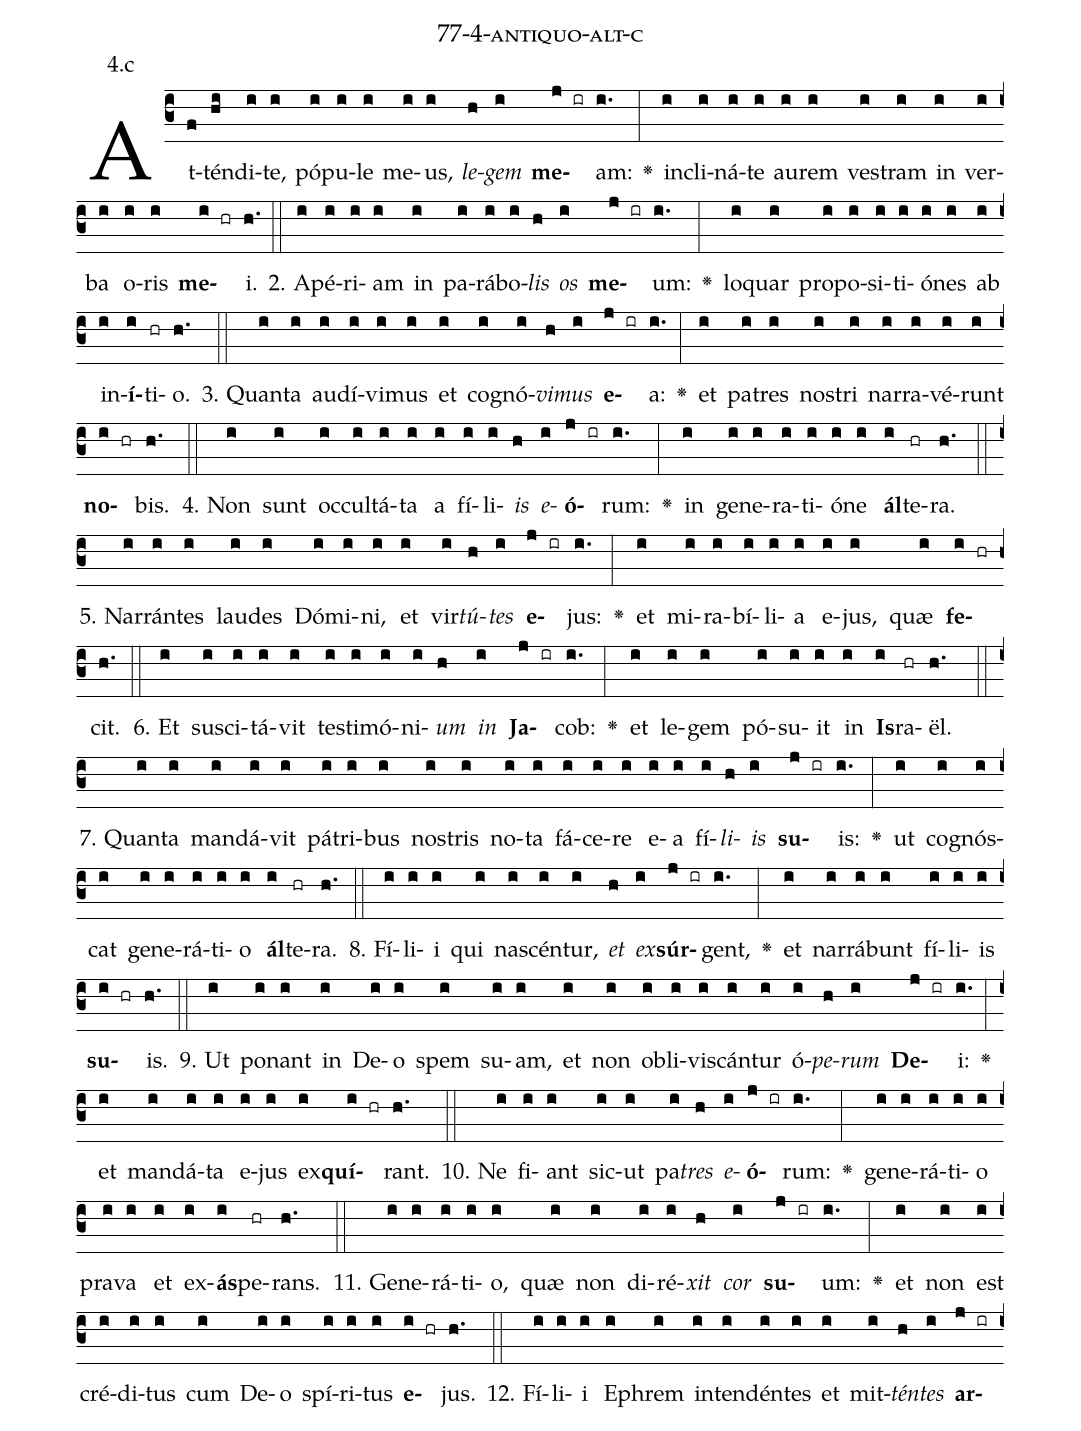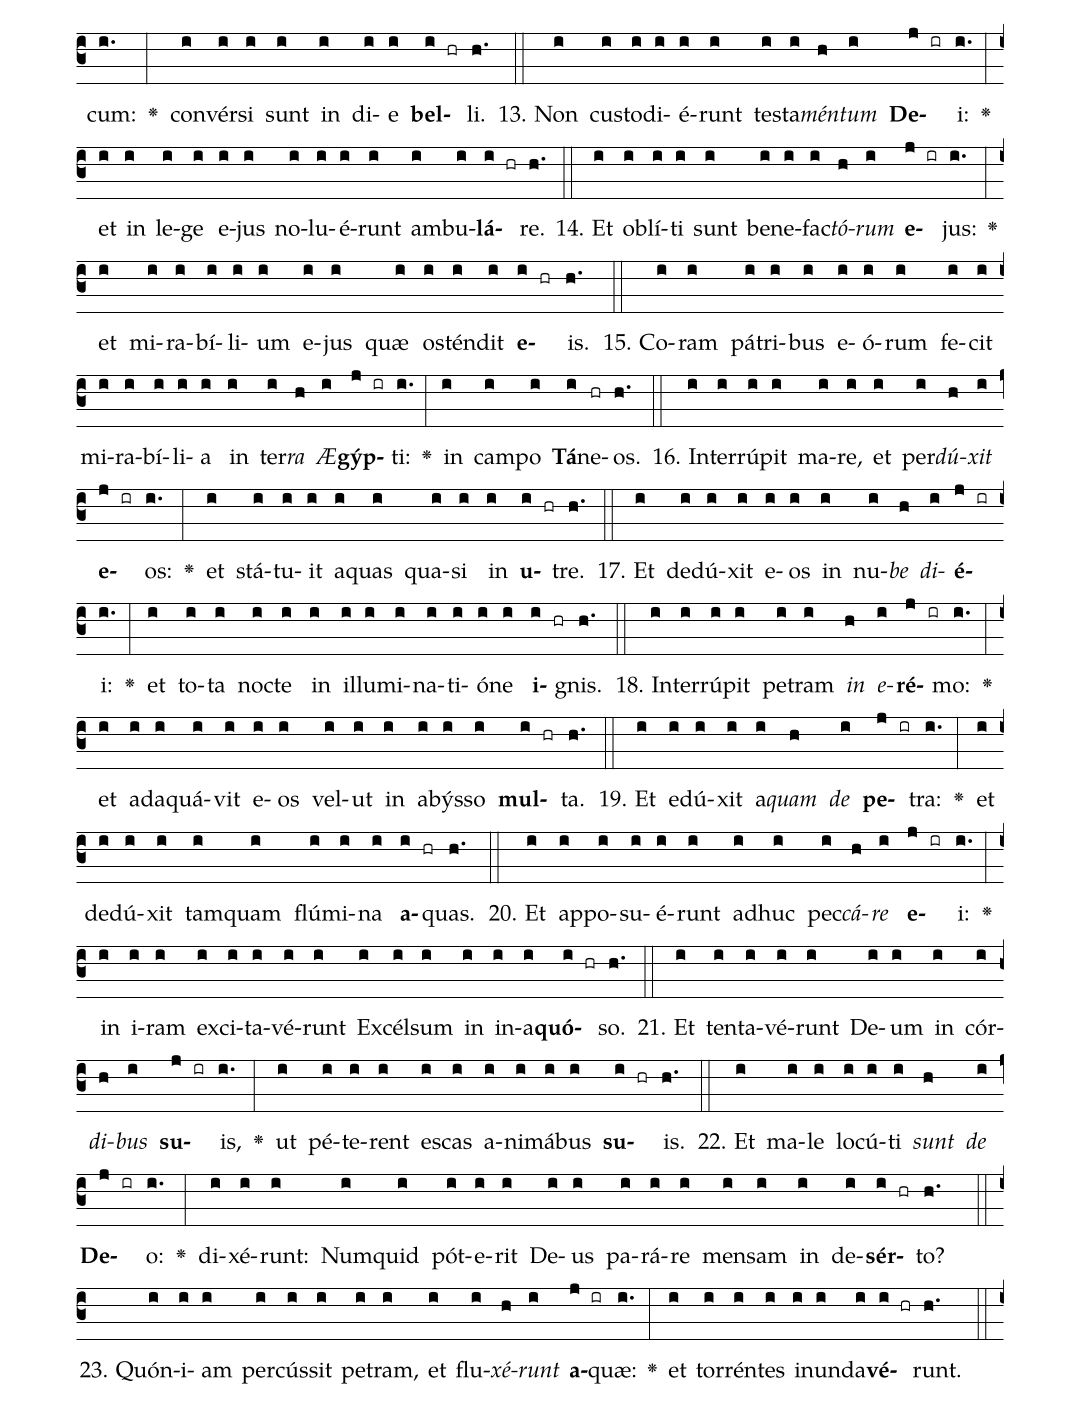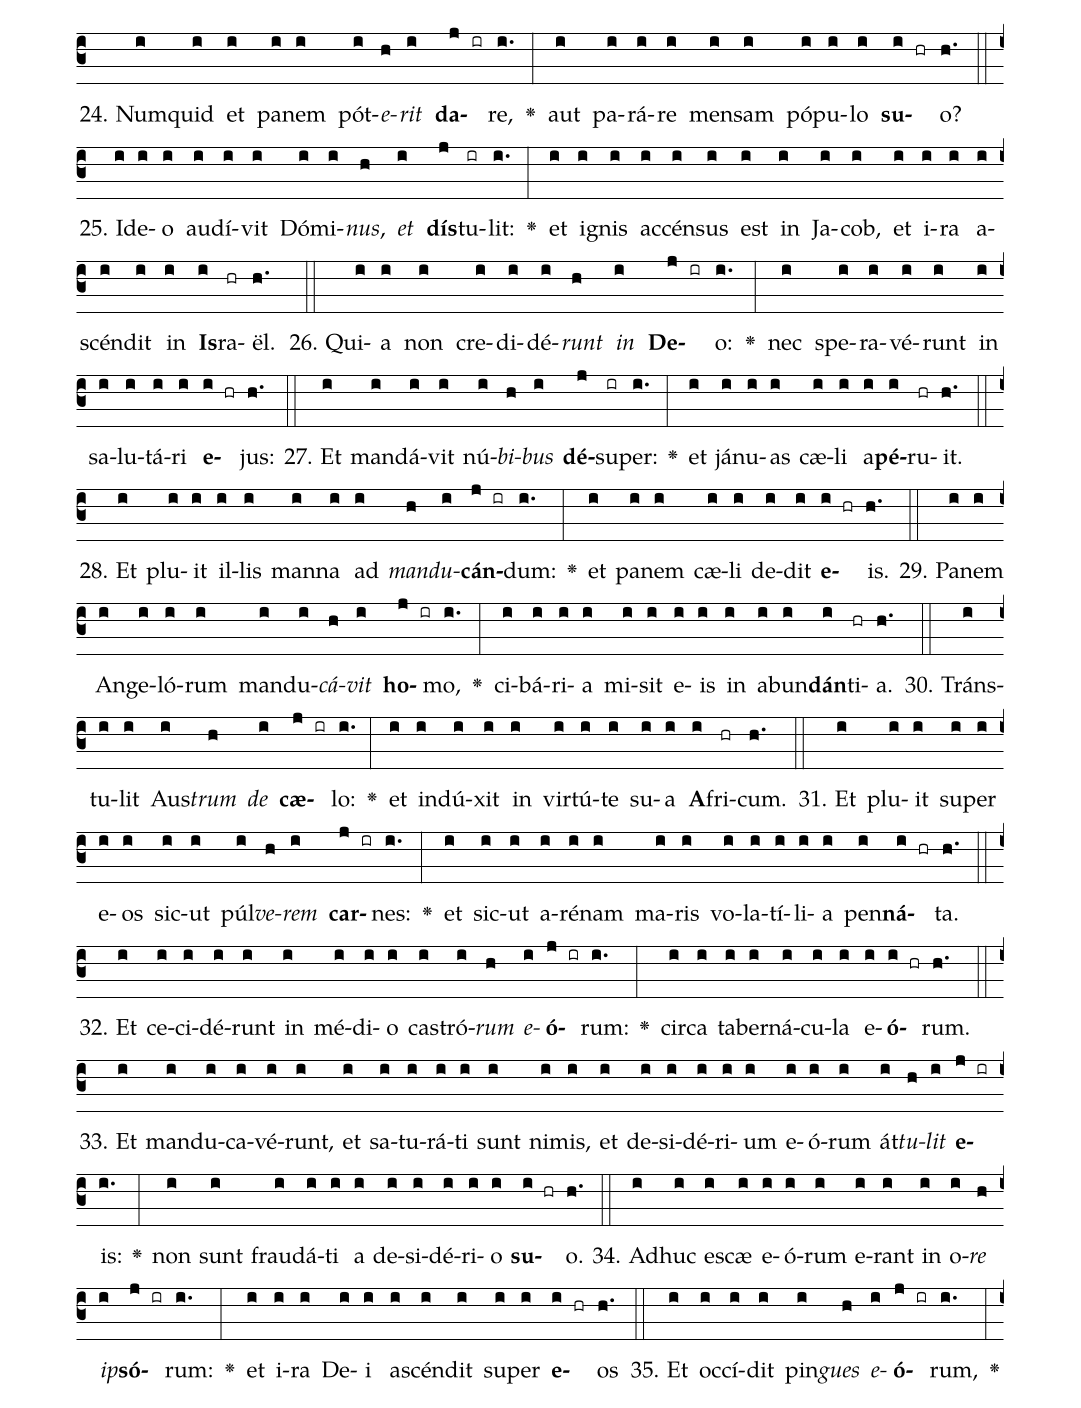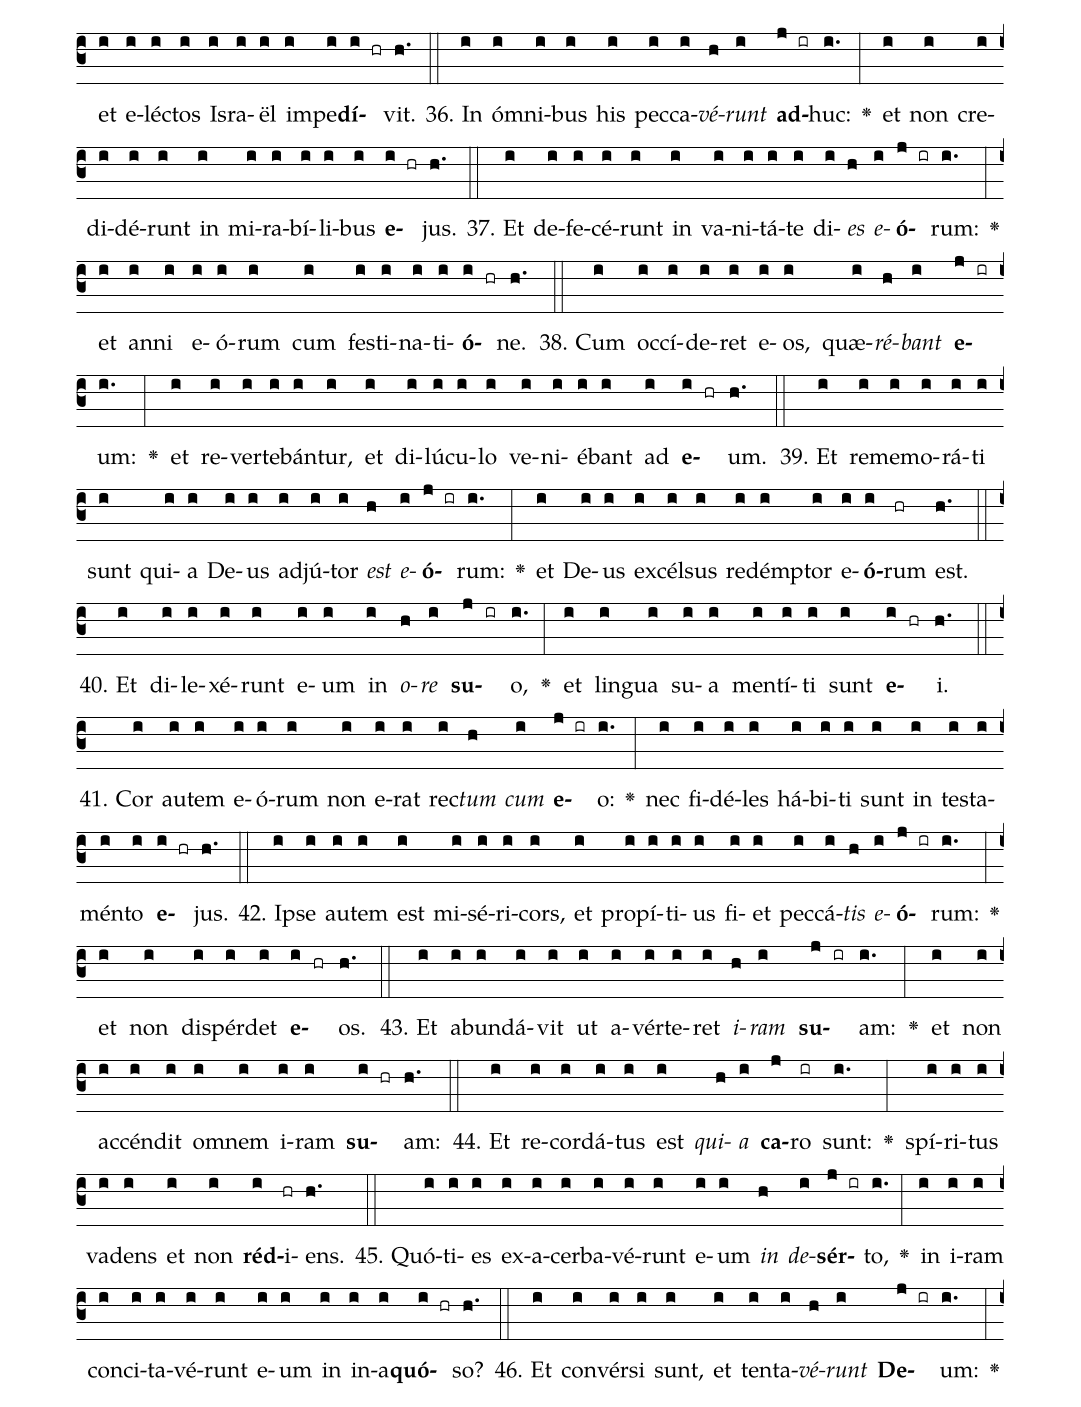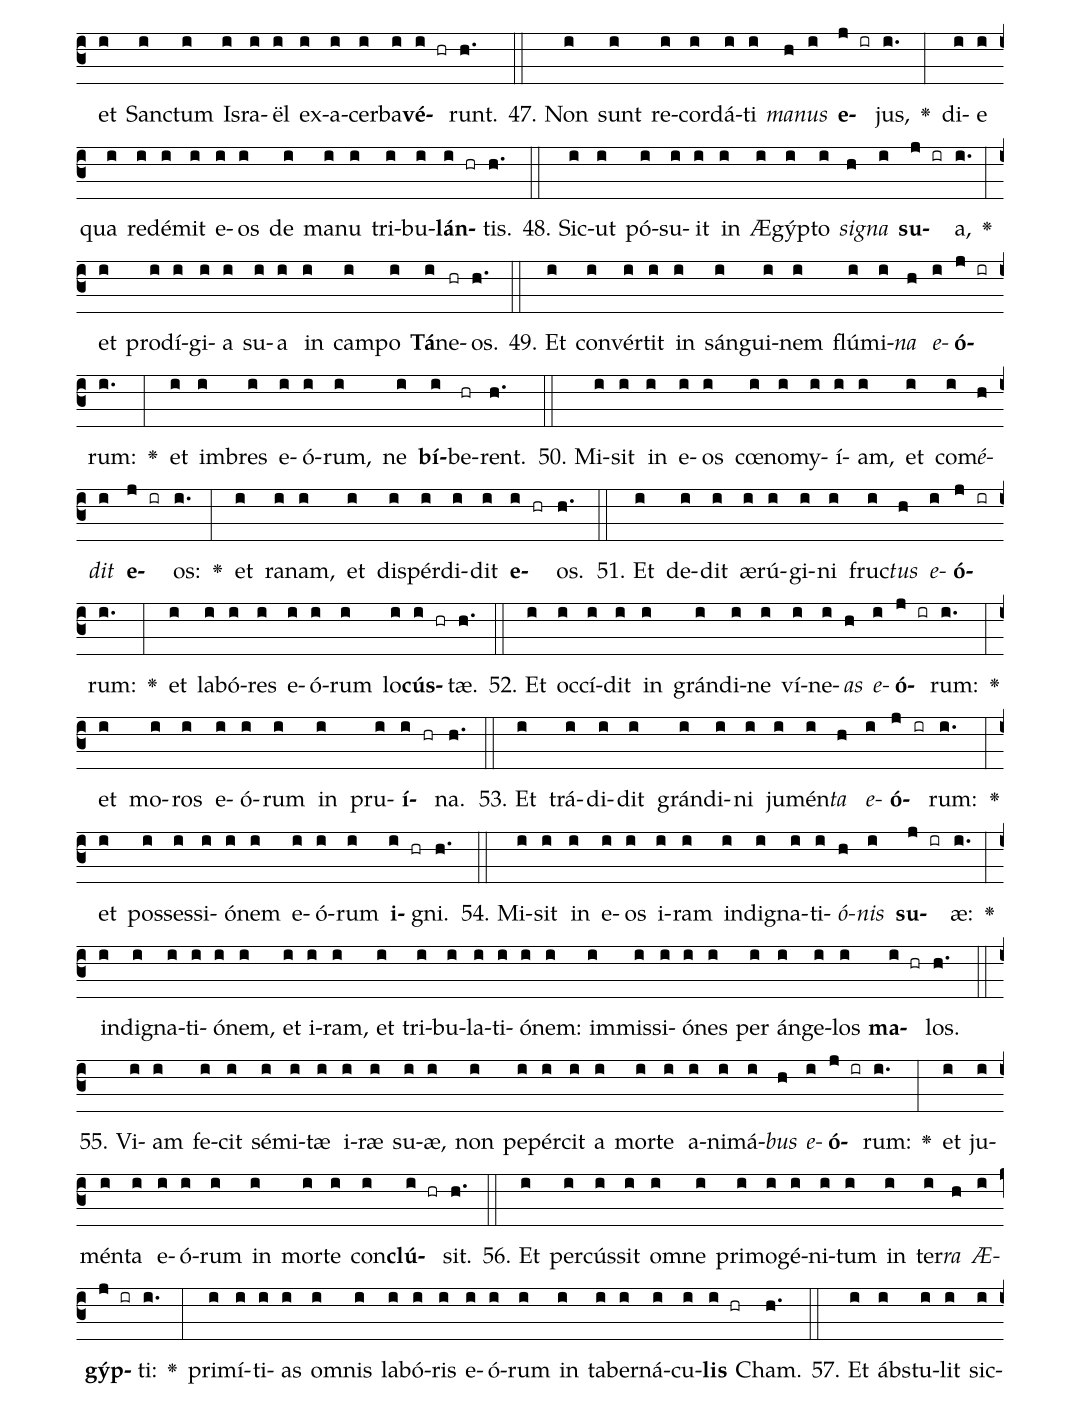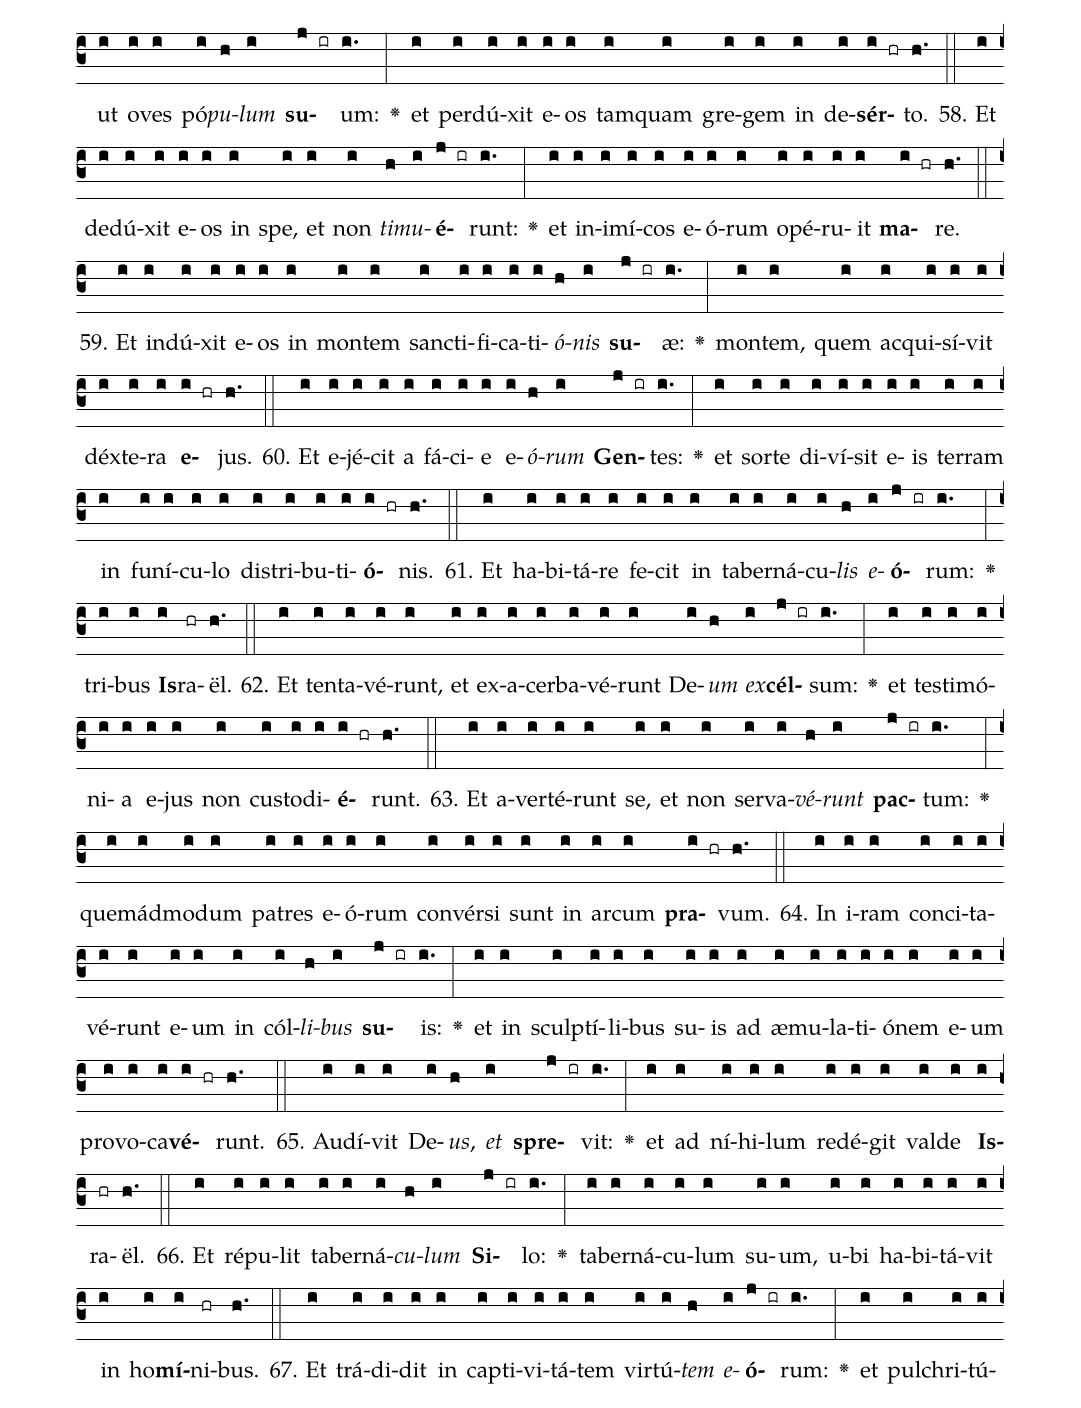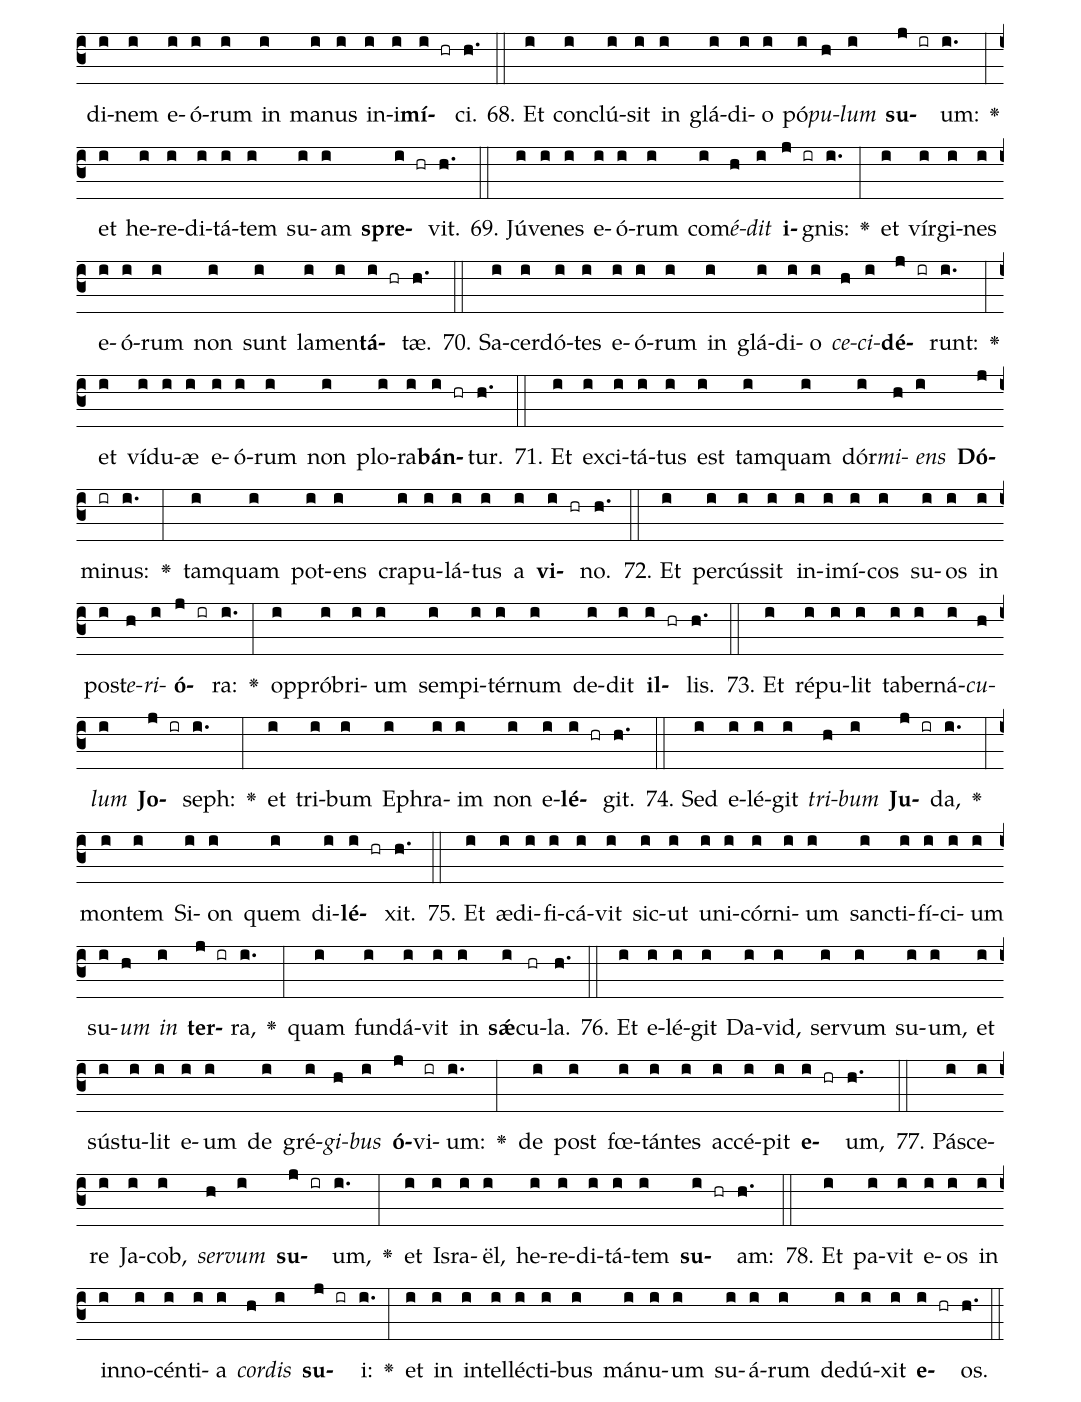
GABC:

name: 77-4-antiquo-alt-c;
annotation: 4.c;
%%
(c3)At(f)tén(hi)di(i)te,(i) pó(i)pu(i)le(i) me(i)us,(i) <i>le</i>(h)<i>gem</i>(i) <b>me</b>(j ir)am:(i.) <v>\greheightstar</v>(:) in(i)cli(i)ná(i)te(i) au(i)rem(i) ves(i)tram(i) in(i) ver(i)ba(i) o(i)ris(i) <b>me</b>(i hr)i.(h.) (::)
2. A(i)pé(i)ri(i)am(i) in(i) pa(i)rá(i)bo(i)<i>lis</i>(h) <i>os</i>(i) <b>me</b>(j ir)um:(i.) <v>\greheightstar</v>(:) lo(i)quar(i) pro(i)po(i)si(i)ti(i)ó(i)nes(i) ab(i) in(i)<b>í</b>(i)ti(hr)o.(h.) (::)
3. Quan(i)ta(i) au(i)dí(i)vi(i)mus(i) et(i) co(i)gnó(i)<i>vi</i>(h)<i>mus</i>(i) <b>e</b>(j ir)a:(i.) <v>\greheightstar</v>(:) et(i) pa(i)tres(i) nos(i)tri(i) nar(i)ra(i)vé(i)runt(i) <b>no</b>(i hr)bis.(h.) (::)
4. Non(i) sunt(i) oc(i)cul(i)tá(i)ta(i) a(i) fí(i)li(i)<i>is</i>(h) <i>e</i>(i)<b>ó</b>(j ir)rum:(i.) <v>\greheightstar</v>(:) in(i) ge(i)ne(i)ra(i)ti(i)ó(i)ne(i) <b>ál</b>(i)te(hr)ra.(h.) (::)
5. Nar(i)rán(i)tes(i) lau(i)des(i) Dó(i)mi(i)ni,(i) et(i) vir(i)<i>tú</i>(h)<i>tes</i>(i) <b>e</b>(j ir)jus:(i.) <v>\greheightstar</v>(:) et(i) mi(i)ra(i)bí(i)li(i)a(i) e(i)jus,(i) quæ(i) <b>fe</b>(i hr)cit.(h.) (::)
6. Et(i) su(i)sci(i)tá(i)vit(i) tes(i)ti(i)mó(i)ni(i)<i>um</i>(h) <i>in</i>(i) <b>Ja</b>(j ir)cob:(i.) <v>\greheightstar</v>(:) et(i) le(i)gem(i) pó(i)su(i)it(i) in(i) <b>Is</b>(i)ra(hr)ël.(h.) (::)
7. Quan(i)ta(i) man(i)dá(i)vit(i) pá(i)tri(i)bus(i) nos(i)tris(i) no(i)ta(i) fá(i)ce(i)re(i) e(i)a(i) fí(i)<i>li</i>(h)<i>is</i>(i) <b>su</b>(j ir)is:(i.) <v>\greheightstar</v>(:) ut(i) co(i)gnós(i)cat(i) ge(i)ne(i)rá(i)ti(i)o(i) <b>ál</b>(i)te(hr)ra.(h.) (::)
8. Fí(i)li(i)i(i) qui(i) na(i)scén(i)tur,(i) <i>et</i>(h) <i>ex</i>(i)<b>súr</b>(j ir)gent,(i.) <v>\greheightstar</v>(:) et(i) nar(i)rá(i)bunt(i) fí(i)li(i)is(i) <b>su</b>(i hr)is.(h.) (::)
9. Ut(i) po(i)nant(i) in(i) De(i)o(i) spem(i) su(i)am,(i) et(i) non(i) ob(i)li(i)vis(i)cán(i)tur(i) ó(i)<i>pe</i>(h)<i>rum</i>(i) <b>De</b>(j ir)i:(i.) <v>\greheightstar</v>(:) et(i) man(i)dá(i)ta(i) e(i)jus(i) ex(i)<b>quí</b>(i hr)rant.(h.) (::)
10. Ne(i) fi(i)ant(i) sic(i)ut(i) pa(i)<i>tres</i>(h) <i>e</i>(i)<b>ó</b>(j ir)rum:(i.) <v>\greheightstar</v>(:) ge(i)ne(i)rá(i)ti(i)o(i) pra(i)va(i) et(i) ex(i)<b>ás</b>(i)pe(hr)rans.(h.) (::)
11. Ge(i)ne(i)rá(i)ti(i)o,(i) quæ(i) non(i) di(i)ré(i)<i>xit</i>(h) <i>cor</i>(i) <b>su</b>(j ir)um:(i.) <v>\greheightstar</v>(:) et(i) non(i) est(i) cré(i)di(i)tus(i) cum(i) De(i)o(i) spí(i)ri(i)tus(i) <b>e</b>(i hr)jus.(h.) (::)
12. Fí(i)li(i)i(i) E(i)phrem(i) in(i)ten(i)dén(i)tes(i) et(i) mit(i)<i>tén</i>(h)<i>tes</i>(i) <b>ar</b>(j ir)cum:(i.) <v>\greheightstar</v>(:) con(i)vér(i)si(i) sunt(i) in(i) di(i)e(i) <b>bel</b>(i hr)li.(h.) (::)
13. Non(i) cus(i)to(i)di(i)é(i)runt(i) tes(i)ta(i)<i>mén</i>(h)<i>tum</i>(i) <b>De</b>(j ir)i:(i.) <v>\greheightstar</v>(:) et(i) in(i) le(i)ge(i) e(i)jus(i) no(i)lu(i)é(i)runt(i) am(i)bu(i)<b>lá</b>(i hr)re.(h.) (::)
14. Et(i) ob(i)lí(i)ti(i) sunt(i) be(i)ne(i)fac(i)<i>tó</i>(h)<i>rum</i>(i) <b>e</b>(j ir)jus:(i.) <v>\greheightstar</v>(:) et(i) mi(i)ra(i)bí(i)li(i)um(i) e(i)jus(i) quæ(i) os(i)tén(i)dit(i) <b>e</b>(i hr)is.(h.) (::)
15. Co(i)ram(i) pá(i)tri(i)bus(i) e(i)ó(i)rum(i) fe(i)cit(i) mi(i)ra(i)bí(i)li(i)a(i) in(i) ter(i)<i>ra</i>(h) <i>Æ</i>(i)<b>gýp</b>(j ir)ti:(i.) <v>\greheightstar</v>(:) in(i) cam(i)po(i) <b>Tá</b>(i)ne(hr)os.(h.) (::)
16. In(i)ter(i)rú(i)pit(i) ma(i)re,(i) et(i) per(i)<i>dú</i>(h)<i>xit</i>(i) <b>e</b>(j ir)os:(i.) <v>\greheightstar</v>(:) et(i) stá(i)tu(i)it(i) a(i)quas(i) qua(i)si(i) in(i) <b>u</b>(i hr)tre.(h.) (::)
17. Et(i) de(i)dú(i)xit(i) e(i)os(i) in(i) nu(i)<i>be</i>(h) <i>di</i>(i)<b>é</b>(j ir)i:(i.) <v>\greheightstar</v>(:) et(i) to(i)ta(i) noc(i)te(i) in(i) il(i)lu(i)mi(i)na(i)ti(i)ó(i)ne(i) <b>i</b>(i hr)gnis.(h.) (::)
18. In(i)ter(i)rú(i)pit(i) pe(i)tram(i) <i>in</i>(h) <i>e</i>(i)<b>ré</b>(j ir)mo:(i.) <v>\greheightstar</v>(:) et(i) ad(i)a(i)quá(i)vit(i) e(i)os(i) vel(i)ut(i) in(i) a(i)býs(i)so(i) <b>mul</b>(i hr)ta.(h.) (::)
19. Et(i) e(i)dú(i)xit(i) a(i)<i>quam</i>(h) <i>de</i>(i) <b>pe</b>(j ir)tra:(i.) <v>\greheightstar</v>(:) et(i) de(i)dú(i)xit(i) tam(i)quam(i) flú(i)mi(i)na(i) <b>a</b>(i hr)quas.(h.) (::)
20. Et(i) ap(i)po(i)su(i)é(i)runt(i) ad(i)huc(i) pec(i)<i>cá</i>(h)<i>re</i>(i) <b>e</b>(j ir)i:(i.) <v>\greheightstar</v>(:) in(i) i(i)ram(i) ex(i)ci(i)ta(i)vé(i)runt(i) Ex(i)cél(i)sum(i) in(i) in(i)a(i)<b>quó</b>(i hr)so.(h.) (::)
21. Et(i) ten(i)ta(i)vé(i)runt(i) De(i)um(i) in(i) cór(i)<i>di</i>(h)<i>bus</i>(i) <b>su</b>(j ir)is,(i.) <v>\greheightstar</v>(:) ut(i) pé(i)te(i)rent(i) es(i)cas(i) a(i)ni(i)má(i)bus(i) <b>su</b>(i hr)is.(h.) (::)
22. Et(i) ma(i)le(i) lo(i)cú(i)ti(i) <i>sunt</i>(h) <i>de</i>(i) <b>De</b>(j ir)o:(i.) <v>\greheightstar</v>(:) di(i)xé(i)runt:(i) Num(i)quid(i) pót(i)e(i)rit(i) De(i)us(i) pa(i)rá(i)re(i) men(i)sam(i) in(i) de(i)<b>sér</b>(i hr)to?(h.) (::)
23. Quón(i)i(i)am(i) per(i)cús(i)sit(i) pe(i)tram,(i) et(i) flu(i)<i>xé</i>(h)<i>runt</i>(i) <b>a</b>(j ir)quæ:(i.) <v>\greheightstar</v>(:) et(i) tor(i)rén(i)tes(i) in(i)un(i)da(i)<b>vé</b>(i hr)runt.(h.) (::)
24. Num(i)quid(i) et(i) pa(i)nem(i) pót(i)<i>e</i>(h)<i>rit</i>(i) <b>da</b>(j ir)re,(i.) <v>\greheightstar</v>(:) aut(i) pa(i)rá(i)re(i) men(i)sam(i) pó(i)pu(i)lo(i) <b>su</b>(i hr)o?(h.) (::)
25. Id(i)e(i)o(i) au(i)dí(i)vit(i) Dó(i)mi(i)<i>nus</i>,(h) <i>et</i>(i) <b>dís</b>(j)tu(ir)lit:(i.) <v>\greheightstar</v>(:) et(i) i(i)gnis(i) ac(i)cén(i)sus(i) est(i) in(i) Ja(i)cob,(i) et(i) i(i)ra(i) a(i)scén(i)dit(i) in(i) <b>Is</b>(i)ra(hr)ël.(h.) (::)
26. Qui(i)a(i) non(i) cre(i)di(i)dé(i)<i>runt</i>(h) <i>in</i>(i) <b>De</b>(j ir)o:(i.) <v>\greheightstar</v>(:) nec(i) spe(i)ra(i)vé(i)runt(i) in(i) sa(i)lu(i)tá(i)ri(i) <b>e</b>(i hr)jus:(h.) (::)
27. Et(i) man(i)dá(i)vit(i) nú(i)<i>bi</i>(h)<i>bus</i>(i) <b>dé</b>(j)su(ir)per:(i.) <v>\greheightstar</v>(:) et(i) já(i)nu(i)as(i) cæ(i)li(i) a(i)<b>pé</b>(i)ru(hr)it.(h.) (::)
28. Et(i) plu(i)it(i) il(i)lis(i) man(i)na(i) ad(i) <i>man</i>(h)<i>du</i>(i)<b>cán</b>(j ir)dum:(i.) <v>\greheightstar</v>(:) et(i) pa(i)nem(i) cæ(i)li(i) de(i)dit(i) <b>e</b>(i hr)is.(h.) (::)
29. Pa(i)nem(i) An(i)ge(i)ló(i)rum(i) man(i)du(i)<i>cá</i>(h)<i>vit</i>(i) <b>ho</b>(j ir)mo,(i.) <v>\greheightstar</v>(:) ci(i)bá(i)ri(i)a(i) mi(i)sit(i) e(i)is(i) in(i) ab(i)un(i)<b>dán</b>(i)ti(hr)a.(h.) (::)
30. Tráns(i)tu(i)lit(i) Aus(i)<i>trum</i>(h) <i>de</i>(i) <b>cæ</b>(j ir)lo:(i.) <v>\greheightstar</v>(:) et(i) in(i)dú(i)xit(i) in(i) vir(i)tú(i)te(i) su(i)a(i) <b>A</b>(i)fri(hr)cum.(h.) (::)
31. Et(i) plu(i)it(i) su(i)per(i) e(i)os(i) sic(i)ut(i) púl(i)<i>ve</i>(h)<i>rem</i>(i) <b>car</b>(j ir)nes:(i.) <v>\greheightstar</v>(:) et(i) sic(i)ut(i) a(i)ré(i)nam(i) ma(i)ris(i) vo(i)la(i)tí(i)li(i)a(i) pen(i)<b>ná</b>(i hr)ta.(h.) (::)
32. Et(i) ce(i)ci(i)dé(i)runt(i) in(i) mé(i)di(i)o(i) cas(i)tró(i)<i>rum</i>(h) <i>e</i>(i)<b>ó</b>(j ir)rum:(i.) <v>\greheightstar</v>(:) cir(i)ca(i) ta(i)ber(i)ná(i)cu(i)la(i) e(i)<b>ó</b>(i hr)rum.(h.) (::)
33. Et(i) man(i)du(i)ca(i)vé(i)runt,(i) et(i) sa(i)tu(i)rá(i)ti(i) sunt(i) ni(i)mis,(i) et(i) de(i)si(i)dé(i)ri(i)um(i) e(i)ó(i)rum(i) át(i)<i>tu</i>(h)<i>lit</i>(i) <b>e</b>(j ir)is:(i.) <v>\greheightstar</v>(:) non(i) sunt(i) frau(i)dá(i)ti(i) a(i) de(i)si(i)dé(i)ri(i)o(i) <b>su</b>(i hr)o.(h.) (::)
34. Ad(i)huc(i) e(i)scæ(i) e(i)ó(i)rum(i) e(i)rant(i) in(i) o(i)<i>re</i>(h) <i>ip</i>(i)<b>só</b>(j ir)rum:(i.) <v>\greheightstar</v>(:) et(i) i(i)ra(i) De(i)i(i) a(i)scén(i)dit(i) su(i)per(i) <b>e</b>(i hr)os(h.) (::)
35. Et(i) oc(i)cí(i)dit(i) pin(i)<i>gues</i>(h) <i>e</i>(i)<b>ó</b>(j ir)rum,(i.) <v>\greheightstar</v>(:) et(i) e(i)léc(i)tos(i) Is(i)ra(i)ël(i) im(i)pe(i)<b>dí</b>(i hr)vit.(h.) (::)
36. In(i) óm(i)ni(i)bus(i) his(i) pec(i)ca(i)<i>vé</i>(h)<i>runt</i>(i) <b>ad</b>(j ir)huc:(i.) <v>\greheightstar</v>(:) et(i) non(i) cre(i)di(i)dé(i)runt(i) in(i) mi(i)ra(i)bí(i)li(i)bus(i) <b>e</b>(i hr)jus.(h.) (::)
37. Et(i) de(i)fe(i)cé(i)runt(i) in(i) va(i)ni(i)tá(i)te(i) di(i)<i>es</i>(h) <i>e</i>(i)<b>ó</b>(j ir)rum:(i.) <v>\greheightstar</v>(:) et(i) an(i)ni(i) e(i)ó(i)rum(i) cum(i) fes(i)ti(i)na(i)ti(i)<b>ó</b>(i hr)ne.(h.) (::)
38. Cum(i) oc(i)cí(i)de(i)ret(i) e(i)os,(i) quæ(i)<i>ré</i>(h)<i>bant</i>(i) <b>e</b>(j ir)um:(i.) <v>\greheightstar</v>(:) et(i) re(i)ver(i)te(i)bán(i)tur,(i) et(i) di(i)lú(i)cu(i)lo(i) ve(i)ni(i)é(i)bant(i) ad(i) <b>e</b>(i hr)um.(h.) (::)
39. Et(i) re(i)me(i)mo(i)rá(i)ti(i) sunt(i) qui(i)a(i) De(i)us(i) ad(i)jú(i)tor(i) <i>est</i>(h) <i>e</i>(i)<b>ó</b>(j ir)rum:(i.) <v>\greheightstar</v>(:) et(i) De(i)us(i) ex(i)cél(i)sus(i) red(i)émp(i)tor(i) e(i)<b>ó</b>(i)rum(hr) est.(h.) (::)
40. Et(i) di(i)le(i)xé(i)runt(i) e(i)um(i) in(i) <i>o</i>(h)<i>re</i>(i) <b>su</b>(j ir)o,(i.) <v>\greheightstar</v>(:) et(i) lin(i)gua(i) su(i)a(i) men(i)tí(i)ti(i) sunt(i) <b>e</b>(i hr)i.(h.) (::)
41. Cor(i) au(i)tem(i) e(i)ó(i)rum(i) non(i) e(i)rat(i) rec(i)<i>tum</i>(h) <i>cum</i>(i) <b>e</b>(j ir)o:(i.) <v>\greheightstar</v>(:) nec(i) fi(i)dé(i)les(i) há(i)bi(i)ti(i) sunt(i) in(i) tes(i)ta(i)mén(i)to(i) <b>e</b>(i hr)jus.(h.) (::)
42. Ip(i)se(i) au(i)tem(i) est(i) mi(i)sé(i)ri(i)cors,(i) et(i) pro(i)pí(i)ti(i)us(i) fi(i)et(i) pec(i)cá(i)<i>tis</i>(h) <i>e</i>(i)<b>ó</b>(j ir)rum:(i.) <v>\greheightstar</v>(:) et(i) non(i) dis(i)pér(i)det(i) <b>e</b>(i hr)os.(h.) (::)
43. Et(i) ab(i)un(i)dá(i)vit(i) ut(i) a(i)vér(i)te(i)ret(i) <i>i</i>(h)<i>ram</i>(i) <b>su</b>(j ir)am:(i.) <v>\greheightstar</v>(:) et(i) non(i) ac(i)cén(i)dit(i) om(i)nem(i) i(i)ram(i) <b>su</b>(i hr)am:(h.) (::)
44. Et(i) re(i)cor(i)dá(i)tus(i) est(i) <i>qui</i>(h)<i>a</i>(i) <b>ca</b>(j)ro(ir) sunt:(i.) <v>\greheightstar</v>(:) spí(i)ri(i)tus(i) va(i)dens(i) et(i) non(i) <b>réd</b>(i)i(hr)ens.(h.) (::)
45. Quó(i)ti(i)es(i) ex(i)a(i)cer(i)ba(i)vé(i)runt(i) e(i)um(i) <i>in</i>(h) <i>de</i>(i)<b>sér</b>(j ir)to,(i.) <v>\greheightstar</v>(:) in(i) i(i)ram(i) con(i)ci(i)ta(i)vé(i)runt(i) e(i)um(i) in(i) in(i)a(i)<b>quó</b>(i hr)so?(h.) (::)
46. Et(i) con(i)vér(i)si(i) sunt,(i) et(i) ten(i)ta(i)<i>vé</i>(h)<i>runt</i>(i) <b>De</b>(j ir)um:(i.) <v>\greheightstar</v>(:) et(i) Sanc(i)tum(i) Is(i)ra(i)ël(i) ex(i)a(i)cer(i)ba(i)<b>vé</b>(i hr)runt.(h.) (::)
47. Non(i) sunt(i) re(i)cor(i)dá(i)ti(i) <i>ma</i>(h)<i>nus</i>(i) <b>e</b>(j ir)jus,(i.) <v>\greheightstar</v>(:) di(i)e(i) qua(i) red(i)é(i)mit(i) e(i)os(i) de(i) ma(i)nu(i) tri(i)bu(i)<b>lán</b>(i hr)tis.(h.) (::)
48. Sic(i)ut(i) pó(i)su(i)it(i) in(i) Æ(i)gýp(i)to(i) <i>si</i>(h)<i>gna</i>(i) <b>su</b>(j ir)a,(i.) <v>\greheightstar</v>(:) et(i) prod(i)í(i)gi(i)a(i) su(i)a(i) in(i) cam(i)po(i) <b>Tá</b>(i)ne(hr)os.(h.) (::)
49. Et(i) con(i)vér(i)tit(i) in(i) sán(i)gui(i)nem(i) flú(i)mi(i)<i>na</i>(h) <i>e</i>(i)<b>ó</b>(j ir)rum:(i.) <v>\greheightstar</v>(:) et(i) im(i)bres(i) e(i)ó(i)rum,(i) ne(i) <b>bí</b>(i)be(hr)rent.(h.) (::)
50. Mi(i)sit(i) in(i) e(i)os(i) cœ(i)no(i)my(i)í(i)am,(i) et(i) com(i)<i>é</i>(h)<i>dit</i>(i) <b>e</b>(j ir)os:(i.) <v>\greheightstar</v>(:) et(i) ra(i)nam,(i) et(i) dis(i)pér(i)di(i)dit(i) <b>e</b>(i hr)os.(h.) (::)
51. Et(i) de(i)dit(i) æ(i)rú(i)gi(i)ni(i) fruc(i)<i>tus</i>(h) <i>e</i>(i)<b>ó</b>(j ir)rum:(i.) <v>\greheightstar</v>(:) et(i) la(i)bó(i)res(i) e(i)ó(i)rum(i) lo(i)<b>cús</b>(i hr)tæ.(h.) (::)
52. Et(i) oc(i)cí(i)dit(i) in(i) grán(i)di(i)ne(i) ví(i)ne(i)<i>as</i>(h) <i>e</i>(i)<b>ó</b>(j ir)rum:(i.) <v>\greheightstar</v>(:) et(i) mo(i)ros(i) e(i)ó(i)rum(i) in(i) pru(i)<b>í</b>(i hr)na.(h.) (::)
53. Et(i) trá(i)di(i)dit(i) grán(i)di(i)ni(i) ju(i)mén(i)<i>ta</i>(h) <i>e</i>(i)<b>ó</b>(j ir)rum:(i.) <v>\greheightstar</v>(:) et(i) pos(i)ses(i)si(i)ó(i)nem(i) e(i)ó(i)rum(i) <b>i</b>(i hr)gni.(h.) (::)
54. Mi(i)sit(i) in(i) e(i)os(i) i(i)ram(i) in(i)di(i)gna(i)ti(i)<i>ó</i>(h)<i>nis</i>(i) <b>su</b>(j ir)æ:(i.) <v>\greheightstar</v>(:) in(i)di(i)gna(i)ti(i)ó(i)nem,(i) et(i) i(i)ram,(i) et(i) tri(i)bu(i)la(i)ti(i)ó(i)nem:(i) im(i)mis(i)si(i)ó(i)nes(i) per(i) án(i)ge(i)los(i) <b>ma</b>(i hr)los.(h.) (::)
55. Vi(i)am(i) fe(i)cit(i) sé(i)mi(i)tæ(i) i(i)ræ(i) su(i)æ,(i) non(i) pe(i)pér(i)cit(i) a(i) mor(i)te(i) a(i)ni(i)má(i)<i>bus</i>(h) <i>e</i>(i)<b>ó</b>(j ir)rum:(i.) <v>\greheightstar</v>(:) et(i) ju(i)mén(i)ta(i) e(i)ó(i)rum(i) in(i) mor(i)te(i) con(i)<b>clú</b>(i hr)sit.(h.) (::)
56. Et(i) per(i)cús(i)sit(i) om(i)ne(i) pri(i)mo(i)gé(i)ni(i)tum(i) in(i) ter(i)<i>ra</i>(h) <i>Æ</i>(i)<b>gýp</b>(j ir)ti:(i.) <v>\greheightstar</v>(:) pri(i)mí(i)ti(i)as(i) om(i)nis(i) la(i)bó(i)ris(i) e(i)ó(i)rum(i) in(i) ta(i)ber(i)ná(i)cu(i)<b>lis</b>(i hr) Cham.(h.) (::)
57. Et(i) ábs(i)tu(i)lit(i) sic(i)ut(i) o(i)ves(i) pó(i)<i>pu</i>(h)<i>lum</i>(i) <b>su</b>(j ir)um:(i.) <v>\greheightstar</v>(:) et(i) per(i)dú(i)xit(i) e(i)os(i) tam(i)quam(i) gre(i)gem(i) in(i) de(i)<b>sér</b>(i hr)to.(h.) (::)
58. Et(i) de(i)dú(i)xit(i) e(i)os(i) in(i) spe,(i) et(i) non(i) <i>ti</i>(h)<i>mu</i>(i)<b>é</b>(j ir)runt:(i.) <v>\greheightstar</v>(:) et(i) in(i)i(i)mí(i)cos(i) e(i)ó(i)rum(i) o(i)pé(i)ru(i)it(i) <b>ma</b>(i hr)re.(h.) (::)
59. Et(i) in(i)dú(i)xit(i) e(i)os(i) in(i) mon(i)tem(i) sanc(i)ti(i)fi(i)ca(i)ti(i)<i>ó</i>(h)<i>nis</i>(i) <b>su</b>(j ir)æ:(i.) <v>\greheightstar</v>(:) mon(i)tem,(i) quem(i) ac(i)qui(i)sí(i)vit(i) déx(i)te(i)ra(i) <b>e</b>(i hr)jus.(h.) (::)
60. Et(i) e(i)jé(i)cit(i) a(i) fá(i)ci(i)e(i) e(i)<i>ó</i>(h)<i>rum</i>(i) <b>Gen</b>(j ir)tes:(i.) <v>\greheightstar</v>(:) et(i) sor(i)te(i) di(i)ví(i)sit(i) e(i)is(i) ter(i)ram(i) in(i) fu(i)ní(i)cu(i)lo(i) dis(i)tri(i)bu(i)ti(i)<b>ó</b>(i hr)nis.(h.) (::)
61. Et(i) ha(i)bi(i)tá(i)re(i) fe(i)cit(i) in(i) ta(i)ber(i)ná(i)cu(i)<i>lis</i>(h) <i>e</i>(i)<b>ó</b>(j ir)rum:(i.) <v>\greheightstar</v>(:) tri(i)bus(i) <b>Is</b>(i)ra(hr)ël.(h.) (::)
62. Et(i) ten(i)ta(i)vé(i)runt,(i) et(i) ex(i)a(i)cer(i)ba(i)vé(i)runt(i) De(i)<i>um</i>(h) <i>ex</i>(i)<b>cél</b>(j ir)sum:(i.) <v>\greheightstar</v>(:) et(i) tes(i)ti(i)mó(i)ni(i)a(i) e(i)jus(i) non(i) cus(i)to(i)di(i)<b>é</b>(i hr)runt.(h.) (::)
63. Et(i) a(i)ver(i)té(i)runt(i) se,(i) et(i) non(i) ser(i)va(i)<i>vé</i>(h)<i>runt</i>(i) <b>pac</b>(j ir)tum:(i.) <v>\greheightstar</v>(:) quem(i)ád(i)mo(i)dum(i) pa(i)tres(i) e(i)ó(i)rum(i) con(i)vér(i)si(i) sunt(i) in(i) ar(i)cum(i) <b>pra</b>(i hr)vum.(h.) (::)
64. In(i) i(i)ram(i) con(i)ci(i)ta(i)vé(i)runt(i) e(i)um(i) in(i) cól(i)<i>li</i>(h)<i>bus</i>(i) <b>su</b>(j ir)is:(i.) <v>\greheightstar</v>(:) et(i) in(i) sculp(i)tí(i)li(i)bus(i) su(i)is(i) ad(i) æ(i)mu(i)la(i)ti(i)ó(i)nem(i) e(i)um(i) pro(i)vo(i)ca(i)<b>vé</b>(i hr)runt.(h.) (::)
65. Au(i)dí(i)vit(i) De(i)<i>us</i>,(h) <i>et</i>(i) <b>spre</b>(j ir)vit:(i.) <v>\greheightstar</v>(:) et(i) ad(i) ní(i)hi(i)lum(i) red(i)é(i)git(i) val(i)de(i) <b>Is</b>(i)ra(hr)ël.(h.) (::)
66. Et(i) ré(i)pu(i)lit(i) ta(i)ber(i)ná(i)<i>cu</i>(h)<i>lum</i>(i) <b>Si</b>(j ir)lo:(i.) <v>\greheightstar</v>(:) ta(i)ber(i)ná(i)cu(i)lum(i) su(i)um,(i) u(i)bi(i) ha(i)bi(i)tá(i)vit(i) in(i) ho(i)<b>mí</b>(i)ni(hr)bus.(h.) (::)
67. Et(i) trá(i)di(i)dit(i) in(i) cap(i)ti(i)vi(i)tá(i)tem(i) vir(i)tú(i)<i>tem</i>(h) <i>e</i>(i)<b>ó</b>(j ir)rum:(i.) <v>\greheightstar</v>(:) et(i) pul(i)chri(i)tú(i)di(i)nem(i) e(i)ó(i)rum(i) in(i) ma(i)nus(i) in(i)i(i)<b>mí</b>(i hr)ci.(h.) (::)
68. Et(i) con(i)clú(i)sit(i) in(i) glá(i)di(i)o(i) pó(i)<i>pu</i>(h)<i>lum</i>(i) <b>su</b>(j ir)um:(i.) <v>\greheightstar</v>(:) et(i) he(i)re(i)di(i)tá(i)tem(i) su(i)am(i) <b>spre</b>(i hr)vit.(h.) (::)
69. Jú(i)ve(i)nes(i) e(i)ó(i)rum(i) com(i)<i>é</i>(h)<i>dit</i>(i) <b>i</b>(j ir)gnis:(i.) <v>\greheightstar</v>(:) et(i) vír(i)gi(i)nes(i) e(i)ó(i)rum(i) non(i) sunt(i) la(i)men(i)<b>tá</b>(i hr)tæ.(h.) (::)
70. Sa(i)cer(i)dó(i)tes(i) e(i)ó(i)rum(i) in(i) glá(i)di(i)o(i) <i>ce</i>(h)<i>ci</i>(i)<b>dé</b>(j ir)runt:(i.) <v>\greheightstar</v>(:) et(i) ví(i)du(i)æ(i) e(i)ó(i)rum(i) non(i) plo(i)ra(i)<b>bán</b>(i hr)tur.(h.) (::)
71. Et(i) ex(i)ci(i)tá(i)tus(i) est(i) tam(i)quam(i) dór(i)<i>mi</i>(h)<i>ens</i>(i) <b>Dó</b>(j)mi(ir)nus:(i.) <v>\greheightstar</v>(:) tam(i)quam(i) pot(i)ens(i) cra(i)pu(i)lá(i)tus(i) a(i) <b>vi</b>(i hr)no.(h.) (::)
72. Et(i) per(i)cús(i)sit(i) in(i)i(i)mí(i)cos(i) su(i)os(i) in(i) post(i)<i>e</i>(h)<i>ri</i>(i)<b>ó</b>(j ir)ra:(i.) <v>\greheightstar</v>(:) op(i)pró(i)bri(i)um(i) sem(i)pi(i)tér(i)num(i) de(i)dit(i) <b>il</b>(i hr)lis.(h.) (::)
73. Et(i) ré(i)pu(i)lit(i) ta(i)ber(i)ná(i)<i>cu</i>(h)<i>lum</i>(i) <b>Jo</b>(j ir)seph:(i.) <v>\greheightstar</v>(:) et(i) tri(i)bum(i) E(i)phra(i)im(i) non(i) e(i)<b>lé</b>(i hr)git.(h.) (::)
74. Sed(i) e(i)lé(i)git(i) <i>tri</i>(h)<i>bum</i>(i) <b>Ju</b>(j ir)da,(i.) <v>\greheightstar</v>(:) mon(i)tem(i) Si(i)on(i) quem(i) di(i)<b>lé</b>(i hr)xit.(h.) (::)
75. Et(i) æ(i)di(i)fi(i)cá(i)vit(i) sic(i)ut(i) u(i)ni(i)cór(i)ni(i)um(i) sanc(i)ti(i)fí(i)ci(i)um(i) su(i)<i>um</i>(h) <i>in</i>(i) <b>ter</b>(j ir)ra,(i.) <v>\greheightstar</v>(:) quam(i) fun(i)dá(i)vit(i) in(i) <b>sǽ</b>(i)cu(hr)la.(h.) (::)
76. Et(i) e(i)lé(i)git(i) Da(i)vid,(i) ser(i)vum(i) su(i)um,(i) et(i) sús(i)tu(i)lit(i) e(i)um(i) de(i) gré(i)<i>gi</i>(h)<i>bus</i>(i) <b>ó</b>(j)vi(ir)um:(i.) <v>\greheightstar</v>(:) de(i) post(i) fœ(i)tán(i)tes(i) ac(i)cé(i)pit(i) <b>e</b>(i hr)um,(h.) (::)
77. Pá(i)sce(i)re(i) Ja(i)cob,(i) <i>ser</i>(h)<i>vum</i>(i) <b>su</b>(j ir)um,(i.) <v>\greheightstar</v>(:) et(i) Is(i)ra(i)ël,(i) he(i)re(i)di(i)tá(i)tem(i) <b>su</b>(i hr)am:(h.) (::)
78. Et(i) pa(i)vit(i) e(i)os(i) in(i) in(i)no(i)cén(i)ti(i)a(i) <i>cor</i>(h)<i>dis</i>(i) <b>su</b>(j ir)i:(i.) <v>\greheightstar</v>(:) et(i) in(i) in(i)tel(i)léc(i)ti(i)bus(i) má(i)nu(i)um(i) su(i)á(i)rum(i) de(i)dú(i)xit(i) <b>e</b>(i hr)os.(h.) (::)
